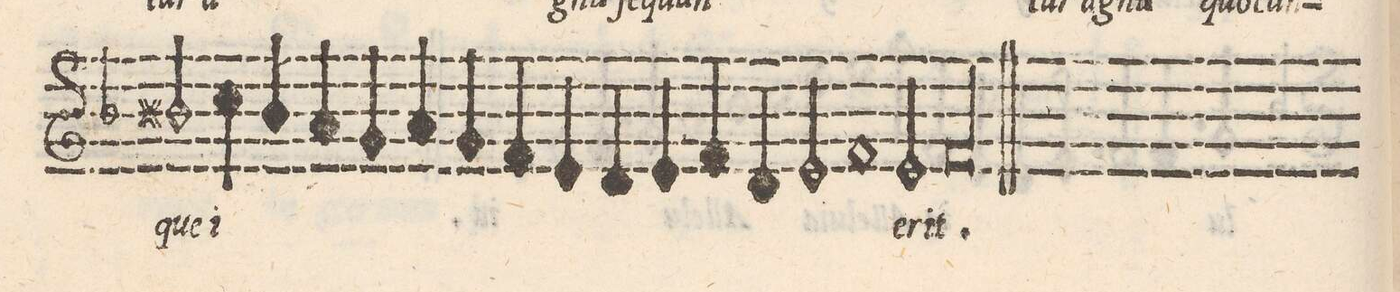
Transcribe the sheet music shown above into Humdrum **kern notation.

**kern	**text
*I"CANTVS	*
*clefG2	*
*k[b-]	*
*met(C)	*
*M2/1	*
2bn/	-que
=52-	=52-
4cc\	i-
4b-y/	.
4a/	.
4g/	.
4a/	.
4g/	.
4f/	.
4e/	.
=53-	=53-
4d/	.
4e/	.
4f/	.
4d/	.
2e/	.
1f/	.
=54-	=54-
2e/	-e-
1fl	-rit.
==	==
*-	*-
